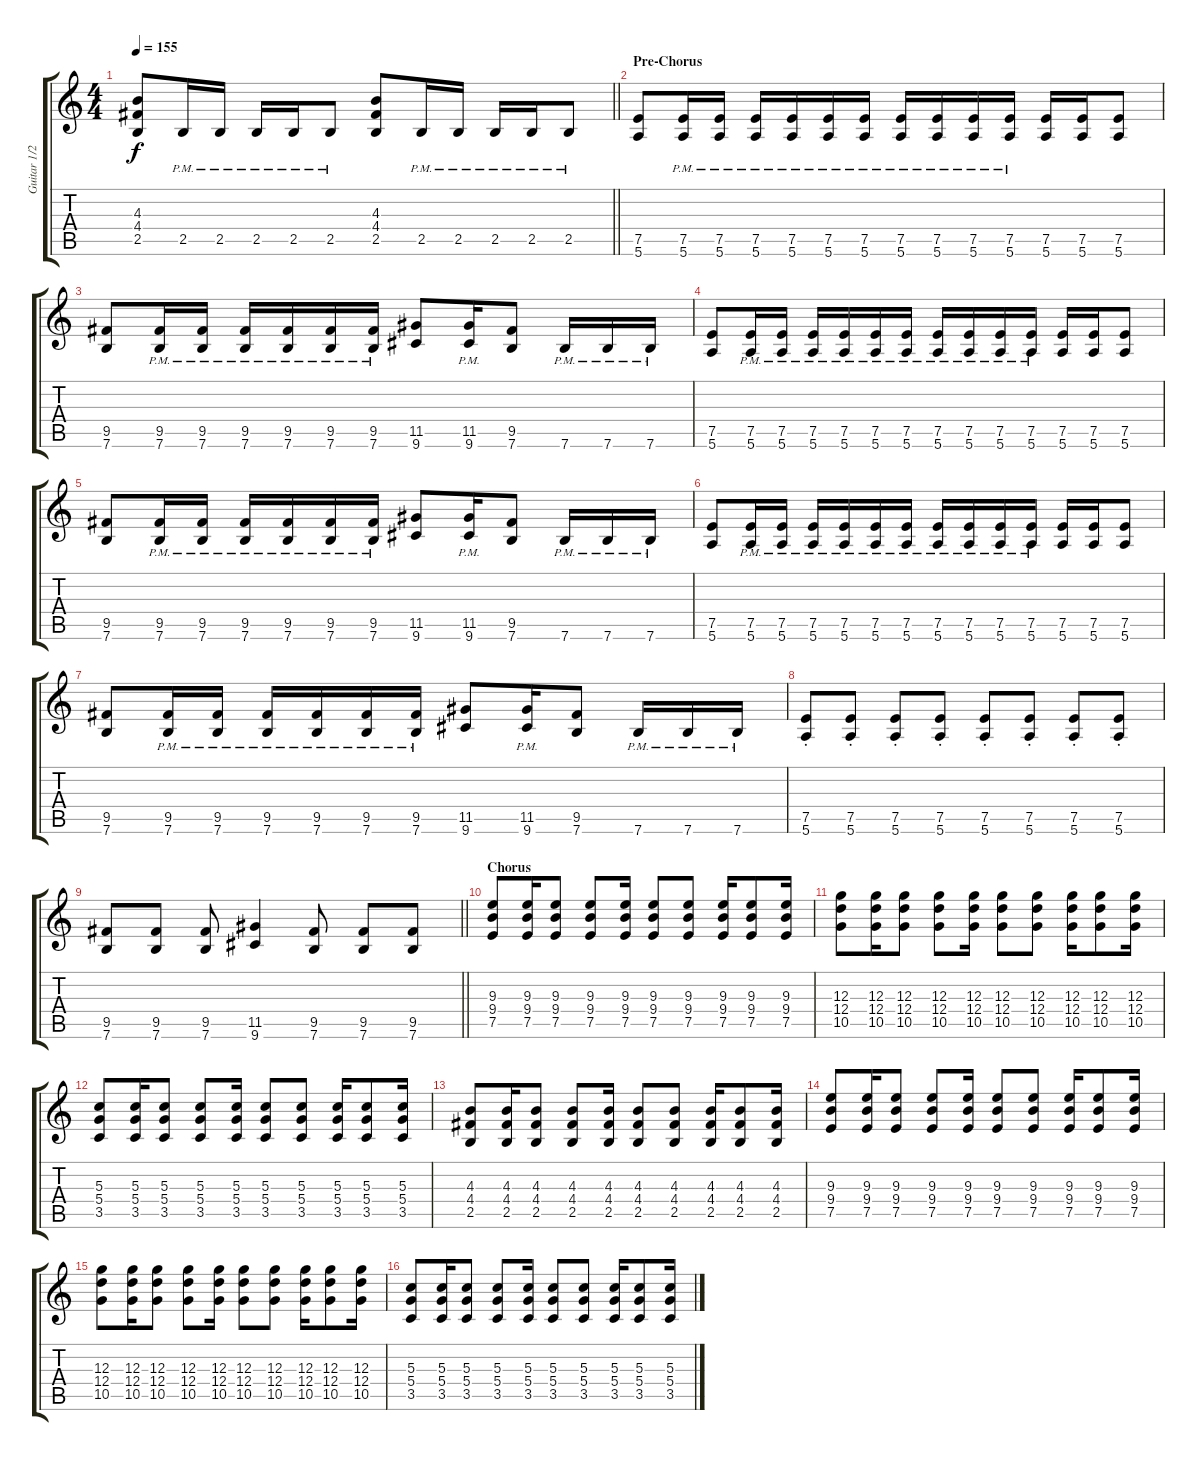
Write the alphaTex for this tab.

\track ("Guitar 1/2" "Guitar 1/2") {instrument distortionguitar}
\staff {score tabs}
\tuning (E4 B3 G3 D3 A2 E2) {hide}
\ts (4 4)
\tempo 155
\clef g2
\barLineRight lightlight
\ks c
(4.3 4.4 2.5).8{dy f} 2.5{pm}.16 2.5{pm}.16 2.5{pm}.16 2.5{pm}.16 2.5{pm}.8 (4.3 4.4 2.5).8 2.5{pm}.16 2.5{pm}.16 2.5{pm}.16 2.5{pm}.16 2.5{pm}.8 |
\section ("" "Pre-Chorus")
(7.5 5.6).8 (7.5{pm} 5.6{pm}).16 (7.5{pm} 5.6{pm}).16 (7.5{pm} 5.6{pm}).16 (7.5{pm} 5.6{pm}).16 (7.5{pm} 5.6{pm}).16 (7.5{pm} 5.6{pm}).16 (7.5{pm} 5.6{pm}).16 (7.5{pm} 5.6{pm}).16 (7.5{pm} 5.6{pm}).16 (7.5{pm} 5.6{pm}).16 (7.5 5.6).16 (7.5 5.6).16 (7.5 5.6).8 |
(9.5 7.6).8 (9.5{pm} 7.6{pm}).16 (9.5{pm} 7.6{pm}).16 (9.5{pm} 7.6{pm}).16 (9.5{pm} 7.6{pm}).16 (9.5{pm} 7.6{pm}).16 (9.5{pm} 7.6{pm}).16 (11.5 9.6).8 (11.5{pm} 9.6{pm}).16 (9.5 7.6).8 7.6{pm}.16 7.6{pm}.16 7.6{pm}.16 |
(7.5 5.6).8 (7.5{pm} 5.6{pm}).16 (7.5{pm} 5.6{pm}).16 (7.5{pm} 5.6{pm}).16 (7.5{pm} 5.6{pm}).16 (7.5{pm} 5.6{pm}).16 (7.5{pm} 5.6{pm}).16 (7.5{pm} 5.6{pm}).16 (7.5{pm} 5.6{pm}).16 (7.5{pm} 5.6{pm}).16 (7.5{pm} 5.6{pm}).16 (7.5 5.6).16 (7.5 5.6).16 (7.5 5.6).8 |
(9.5 7.6).8 (9.5{pm} 7.6{pm}).16 (9.5{pm} 7.6{pm}).16 (9.5{pm} 7.6{pm}).16 (9.5{pm} 7.6{pm}).16 (9.5{pm} 7.6{pm}).16 (9.5{pm} 7.6{pm}).16 (11.5 9.6).8 (11.5{pm} 9.6{pm}).16 (9.5 7.6).8 7.6{pm}.16 7.6{pm}.16 7.6{pm}.16 |
(7.5 5.6).8 (7.5{pm} 5.6{pm}).16 (7.5{pm} 5.6{pm}).16 (7.5{pm} 5.6{pm}).16 (7.5{pm} 5.6{pm}).16 (7.5{pm} 5.6{pm}).16 (7.5{pm} 5.6{pm}).16 (7.5{pm} 5.6{pm}).16 (7.5{pm} 5.6{pm}).16 (7.5{pm} 5.6{pm}).16 (7.5{pm} 5.6{pm}).16 (7.5 5.6).16 (7.5 5.6).16 (7.5 5.6).8 |
(9.5 7.6).8 (9.5{pm} 7.6{pm}).16 (9.5{pm} 7.6{pm}).16 (9.5{pm} 7.6{pm}).16 (9.5{pm} 7.6{pm}).16 (9.5{pm} 7.6{pm}).16 (9.5{pm} 7.6{pm}).16 (11.5 9.6).8 (11.5{pm} 9.6{pm}).16 (9.5 7.6).8 7.6{pm}.16 7.6{pm}.16 7.6{pm}.16 |
(7.5{st} 5.6{st}).8 (7.5{st} 5.6{st}).8 (7.5{st} 5.6{st}).8 (7.5{st} 5.6{st}).8 (7.5{st} 5.6{st}).8 (7.5{st} 5.6{st}).8 (7.5{st} 5.6{st}).8 (7.5{st} 5.6{st}).8 |
\barLineRight lightlight
(9.5 7.6).8 (9.5 7.6).8 (9.5 7.6).8 (11.5 9.6).4 (9.5 7.6).8 (9.5 7.6).8 (9.5 7.6).8 |
\section ("" "Chorus")
(9.3 9.4 7.5).8 (9.3 9.4 7.5).16 (9.3 9.4 7.5).8 (9.3 9.4 7.5).8 (9.3 9.4 7.5).16 (9.3 9.4 7.5).8 (9.3 9.4 7.5).8 (9.3 9.4 7.5).16 (9.3 9.4 7.5).8 (9.3 9.4 7.5).16 |
(12.3 12.4 10.5).8 (12.3 12.4 10.5).16 (12.3 12.4 10.5).8 (12.3 12.4 10.5).8 (12.3 12.4 10.5).16 (12.3 12.4 10.5).8 (12.3 12.4 10.5).8 (12.3 12.4 10.5).16 (12.3 12.4 10.5).8 (12.3 12.4 10.5).16 |
(5.3 5.4 3.5).8 (5.3 5.4 3.5).16 (5.3 5.4 3.5).8 (5.3 5.4 3.5).8 (5.3 5.4 3.5).16 (5.3 5.4 3.5).8 (5.3 5.4 3.5).8 (5.3 5.4 3.5).16 (5.3 5.4 3.5).8 (5.3 5.4 3.5).16 |
(4.3 4.4 2.5).8 (4.3 4.4 2.5).16 (4.3 4.4 2.5).8 (4.3 4.4 2.5).8 (4.3 4.4 2.5).16 (4.3 4.4 2.5).8 (4.3 4.4 2.5).8 (4.3 4.4 2.5).16 (4.3 4.4 2.5).8 (4.3 4.4 2.5).16 |
(9.3 9.4 7.5).8 (9.3 9.4 7.5).16 (9.3 9.4 7.5).8 (9.3 9.4 7.5).8 (9.3 9.4 7.5).16 (9.3 9.4 7.5).8 (9.3 9.4 7.5).8 (9.3 9.4 7.5).16 (9.3 9.4 7.5).8 (9.3 9.4 7.5).16 |
(12.3 12.4 10.5).8 (12.3 12.4 10.5).16 (12.3 12.4 10.5).8 (12.3 12.4 10.5).8 (12.3 12.4 10.5).16 (12.3 12.4 10.5).8 (12.3 12.4 10.5).8 (12.3 12.4 10.5).16 (12.3 12.4 10.5).8 (12.3 12.4 10.5).16 |
(5.3 5.4 3.5).8 (5.3 5.4 3.5).16 (5.3 5.4 3.5).8 (5.3 5.4 3.5).8 (5.3 5.4 3.5).16 (5.3 5.4 3.5).8 (5.3 5.4 3.5).8 (5.3 5.4 3.5).16 (5.3 5.4 3.5).8 (5.3 5.4 3.5).16
